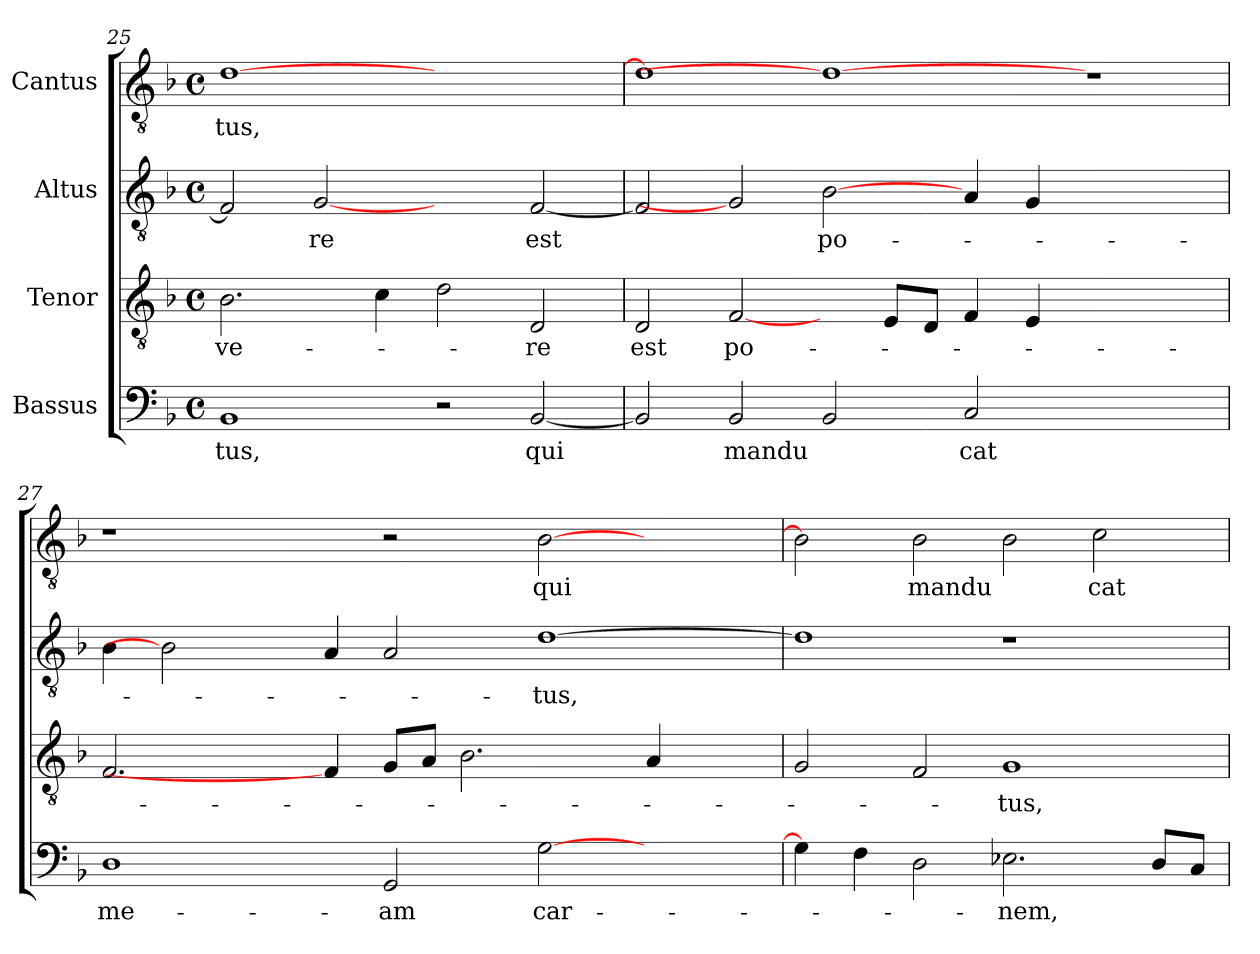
**kern	**text	**kern	**text	**kern	**text	**kern	**text
*part4	*part4	*part3	*part3	*part2	*part2	*part1	*part1
*staff4	*staff4	*staff3	*staff3	*staff2	*staff2	*staff1	*staff1
*I"Bassus	*	*I"Tenor	*	*I"Altus	*	*I"Cantus	*
*clefF4	*	*clefGv2	*	*clefGv2	*	*clefGv2	*
*k[b-]	*	*k[b-]	*	*k[b-]	*	*k[b-]	*
*F:	*	*F:	*	*F:	*	*F:	*
*M4/4	*	*M4/4	*	*M4/4	*	*M4/4	*
*met(c)	*	*met(c)	*	*met(c)	*	*met(c)	*
=25	=25	=25	=25	=25	=25	=25	=25
!	!LO:LY:b:cj	!	!LO:LY:b:cj	!	!	!	!LO:LY:b:cj
1BB-	tus,	2.B-\	ve-	2F/]	.	[>1d	tus,
!	!	!	!	!	!LO:LY:b:cj	!	!
.	.	.	.	[2G	-re	.	.
.	.	4c\	.	.	.	.	.
2r	.	2d\	.	2ryy	.	1ryy	.
!	!LO:LY:b	!	!LO:LY:b:cj	!	!LO:LY:b	!	!
[<2BB-/	qui	2D/	-re	[<2F/	est	.	.
=26	=26	=26	=26	=26	=26	=26	=26
!	!	!	!LO:LY:b:cj	!	!	!	!
2BB-/]	.	2D/	est	2F/]	.	1d]	.
!	!LO:LY:b:cj	!	!LO:LY:b:cj	!	!	!	!
2BB-/	mandu	[2F/	po-	2G]	.	.	.
!	!	!	!	!	!LO:LY:b:cj	!	!
2BB-/	.	4ryy	.	[2B-	po-	1d_	.
.	.	8E/L	.	.	.	.	.
.	.	8D/J	.	.	.	.	.
!	!LO:LY:b:cj	!	!	!	!	!	!
2C/	cat	4F/	.	4A/	.	.	.
.	.	4E/	.	4G/	.	.	.
1ryy	.	1ryy	.	1ryy	.	1r	.
!!LO:PB:g=z
=27	=27	=27	=27	=27	=27	=27	=27
!	!LO:LY:b:cj	!	!	!	!	!	!
*	*	*^	*	*	*	*	*
*	*	*	*^	*	*	*	*	*
1D	me-	2.F/	4ryy	2ryy	.	4B-\	.	1r	.
.	.	.	8ryy	.	.	2B-]	.	.	.
.	.	.	32ryy	.	.	.	.	.	.
.	.	.	1ryy	.	.	.	.	.	.
.	.	.	.	16ryy	.	.	.	.	.
.	.	.	.	1ryy	.	.	.	.	.
.	.	4F/]	.	.	.	4A/	.	.	.
!	!LO:LY:b:cj	!	!	!	!	!	!	!	!
2GG/	-am	8G/L	.	.	.	2A/	.	2r	.
.	.	8A/J	.	.	.	.	.	.	.
.	.	2.B-\	.	.	.	.	.	.	.
.	.	.	1ryy	.	.	.	.	.	.
!	!LO:LY:b	!	!	!	!	!	!LO:LY:b	!	!LO:LY:b
[>2G\	car-	.	.	.	.	[>1d	-tus,	[>2B-\	qui
.	.	.	.	2...ryy	.	.	.	.	.
2ryy	.	4A/	.	.	.	.	.	2ryy	.
.	.	4ryy	.	.	.	.	.	.	.
.	.	.	16.ryy	.	.	.	.	.	.
*	*	*v	*v	*v	*	*	*	*	*
=28	=28	=28	=28	=28	=28	=28	=28
4G\]	.	2G/	.	1d]	.	2B-\]	.
4F\	.	.	.	.	.	.	.
!	!	!	!	!	!	!	!LO:LY:b:cj
2D\	.	2F/	.	.	.	2B-\	mandu
!	!LO:LY:b	!	!LO:LY:b:cj	!	!	!	!
2.E-X\	-nem,	1G	-tus,	1r	.	2B-\	.
!	!	!	!	!	!	!	!LO:LY:b:cj
.	.	.	.	.	.	2c\	cat
8D/L	.	.	.	.	.	.	.
8C/J	.	.	.	.	.	.	.
=	=	=	=	=	=	=	=
*-	*-	*-	*-	*-	*-	*-	*-
